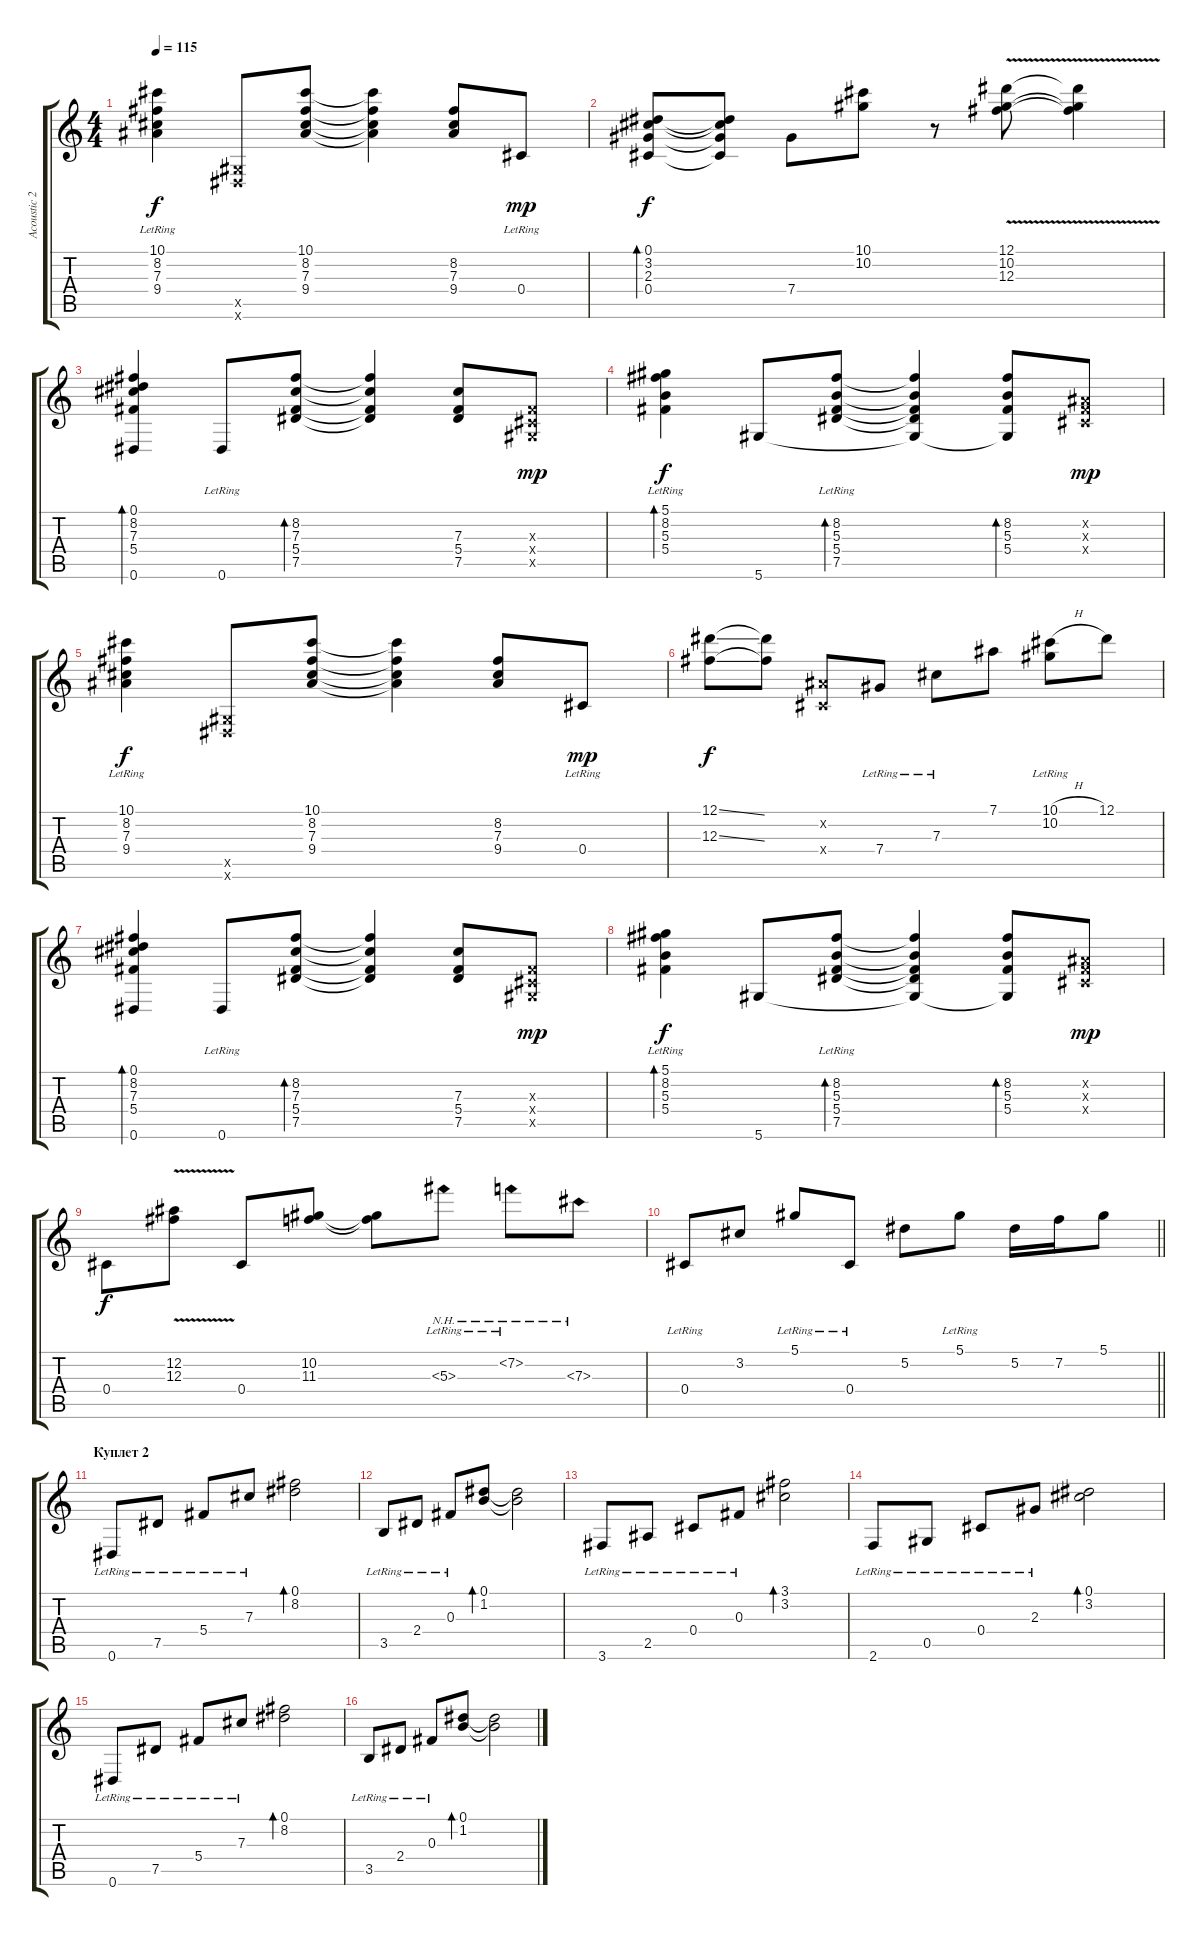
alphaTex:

\track ("Acoustic 2" "Acoustic 2") {instrument acousticguitarsteel}
\staff {score tabs}
\tuning (Eb4 Bb3 Gb3 Db3 Ab2 Eb2) {hide}
\ts (4 4)
\tempo 115
\clef g2
\ks c
(10.1{lr} 8.2{lr} 7.3 9.4).4{dy f} (0.5{x} 0.6{x}).8 (10.1 8.2 7.3 9.4).8 (10.1{t} 8.2{t} 7.3{t} 9.4{t}).4 (8.2 7.3 9.4).8 0.4{lr}.8{dy mp} |
(0.1 3.2 2.3 0.4).8{bd 60 dy f} (0.1{t} 3.2{t} 2.3{t} 0.4{t}).8 7.4.8 (10.1 10.2).8 r.8 (12.1{v} 10.2{v} 12.3{v}).8 (12.1{t} 10.2{t} 12.3{t}).4 |
(0.1 8.2 7.3 5.4 0.6).4{bd 60} 0.6{lr}.8 (8.2 7.3 5.4 7.5).8{bd 60} (8.2{t} 7.3{t} 5.4{t} 7.5{t}).4 (7.3 5.4 7.5).8 (0.3{x} 0.4{x} 0.5{x}).8{dy mp} |
(5.1{lr} 8.2{lr} 5.3{lr} 5.4).4{bd 60 dy f} 5.6.8 (8.2 5.3 5.4{lr} 7.5{lr}).8{bd 30} (8.2{t} 5.3{t} 5.4{t} 7.5{t} 5.6{t}).4 (8.2 5.3 5.4 5.6{t}).8{bd 60} (0.2{x} 0.3{x} 0.4{x}).8{dy mp} |
(10.1{lr} 8.2{lr} 7.3 9.4).4{dy f} (0.5{x} 0.6{x}).8 (10.1 8.2 7.3 9.4).8 (10.1{t} 8.2{t} 7.3{t} 9.4{t}).4 (8.2 7.3 9.4).8 0.4{lr}.8{dy mp} |
(12.1{ss} 12.3{ss}).8{dy f} (12.1{t} 12.3{t}).8 (0.2{x} 0.4{x}).8 7.4{lr}.8 7.3{lr}.8 7.1.8 (10.1{h} 10.2{lr}).8 12.1.8 |
(0.1 8.2 7.3 5.4 0.6).4{bd 60} 0.6{lr}.8 (8.2 7.3 5.4 7.5).8{bd 60} (8.2{t} 7.3{t} 5.4{t} 7.5{t}).4 (7.3 5.4 7.5).8 (0.3{x} 0.4{x} 0.5{x}).8{dy mp} |
(5.1{lr} 8.2{lr} 5.3{lr} 5.4).4{bd 60 dy f} 5.6.8 (8.2 5.3 5.4{lr} 7.5{lr}).8{bd 30} (8.2{t} 5.3{t} 5.4{t} 7.5{t} 5.6{t}).4 (8.2 5.3 5.4 5.6{t}).8{bd 60} (0.2{x} 0.3{x} 0.4{x}).8{dy mp} |
0.4.8{dy f} (12.2{v} 12.3{v}).8 0.4.8 (10.2 11.3).8 (10.2{t} 11.3{t}).8 5.3{nh lr}.8 7.2{nh lr}.8 7.3{nh}.8 |
\barLineRight lightlight
0.4{lr}.8 3.2.8 5.1{lr}.8 0.4{lr}.8 5.2.8 5.1{lr}.8 5.2.16 7.2.16 5.1.8 |
\section ("" "Куплет 2")
0.6{lr}.8{volume 10} 7.5{lr}.8 5.4{lr}.8 7.3{lr}.8 (0.1 8.2).2{bd 120} |
3.5{lr}.8 2.4{lr}.8 0.3{lr}.8 (0.1 1.2).8{bd 120} (0.1{t} 1.2{t}).2 |
3.6{lr}.8 2.5{lr}.8 0.4{lr}.8 0.3{lr}.8 (3.1 3.2).2{bd 120} |
2.6{lr}.8 0.5{lr}.8 0.4{lr}.8 2.3{lr}.8 (0.1 3.2).2{bd 120} |
0.6{lr}.8{volume 10} 7.5{lr}.8 5.4{lr}.8 7.3{lr}.8 (0.1 8.2).2{bd 120} |
3.5{lr}.8 2.4{lr}.8 0.3{lr}.8 (0.1 1.2).8{bd 120} (0.1{t} 1.2{t}).2
